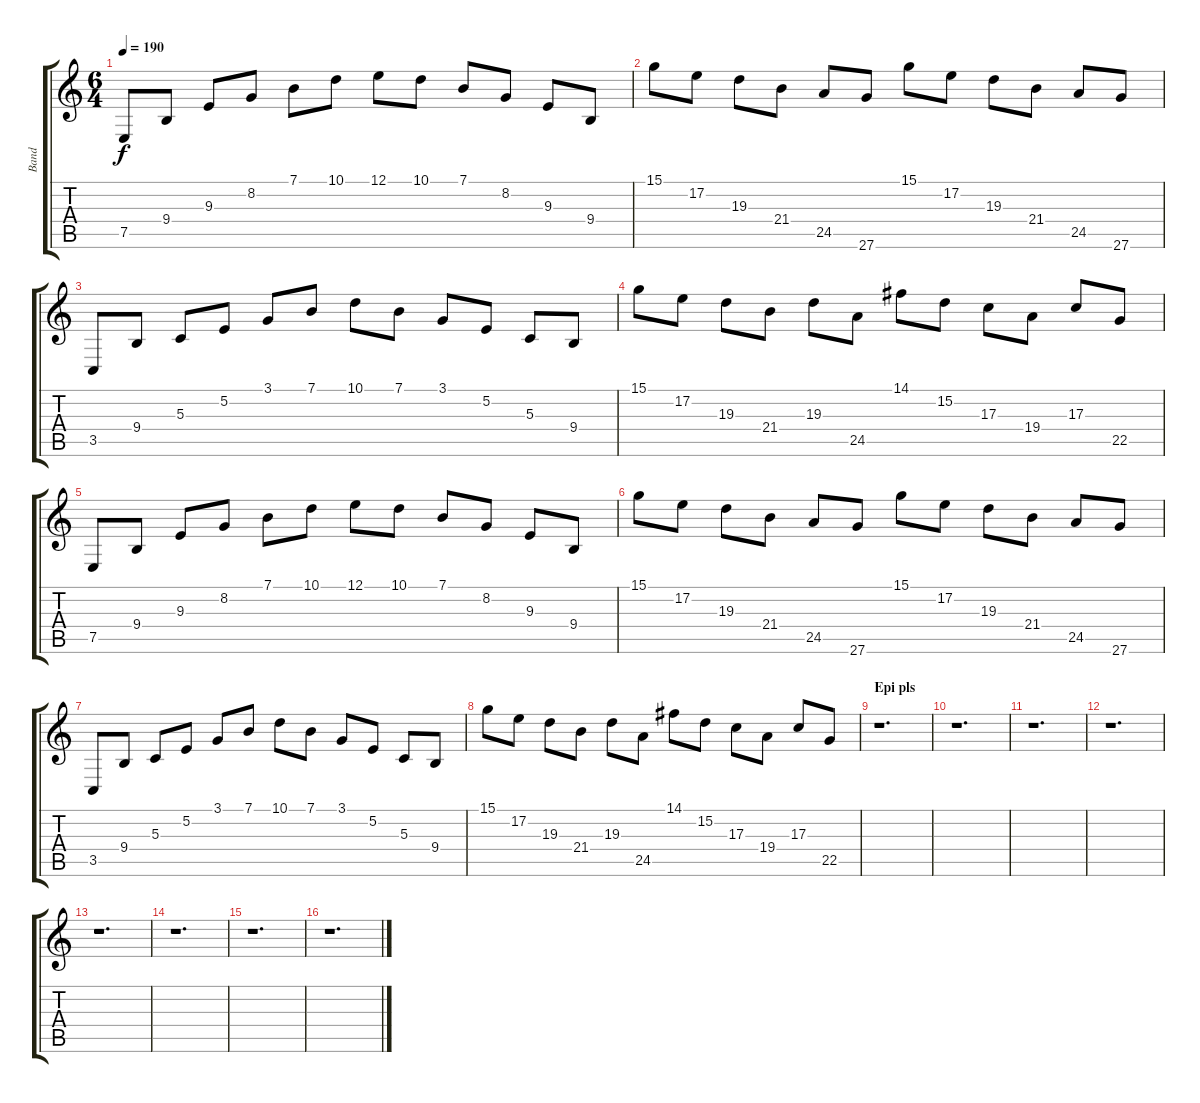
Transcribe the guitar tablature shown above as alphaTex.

\track ("Band" "Band") {instrument pizzicatostrings}
\staff {score tabs}
\tuning (E4 B3 G3 D3 A2 E2) {hide}
\ts (6 4)
\tempo 190
\clef g2
\ks c
7.5.8{dy f} 9.4.8 9.3.8 8.2.8 7.1.8 10.1.8 12.1.8 10.1.8 7.1.8 8.2.8 9.3.8 9.4.8 |
15.1.8 17.2.8 19.3.8 21.4.8 24.5.8 27.6.8 15.1.8 17.2.8 19.3.8 21.4.8 24.5.8 27.6.8 |
3.5.8 9.4.8 5.3.8 5.2.8 3.1.8 7.1.8 10.1.8 7.1.8 3.1.8 5.2.8 5.3.8 9.4.8 |
15.1.8 17.2.8 19.3.8 21.4.8 19.3.8 24.5.8 14.1.8 15.2.8 17.3.8 19.4.8 17.3.8 22.5.8 |
7.5.8 9.4.8 9.3.8 8.2.8 7.1.8 10.1.8 12.1.8 10.1.8 7.1.8 8.2.8 9.3.8 9.4.8 |
15.1.8 17.2.8 19.3.8 21.4.8 24.5.8 27.6.8 15.1.8 17.2.8 19.3.8 21.4.8 24.5.8 27.6.8 |
3.5.8 9.4.8 5.3.8 5.2.8 3.1.8 7.1.8 10.1.8 7.1.8 3.1.8 5.2.8 5.3.8 9.4.8 |
15.1.8 17.2.8 19.3.8 21.4.8 19.3.8 24.5.8 14.1.8 15.2.8 17.3.8 19.4.8 17.3.8 22.5.8 |
\section ("" "Epi pls")
r.1{d} |
r.1{d} |
r.1{d} |
r.1{d} |
r.1{d} |
r.1{d} |
r.1{d} |
r.1{d}
